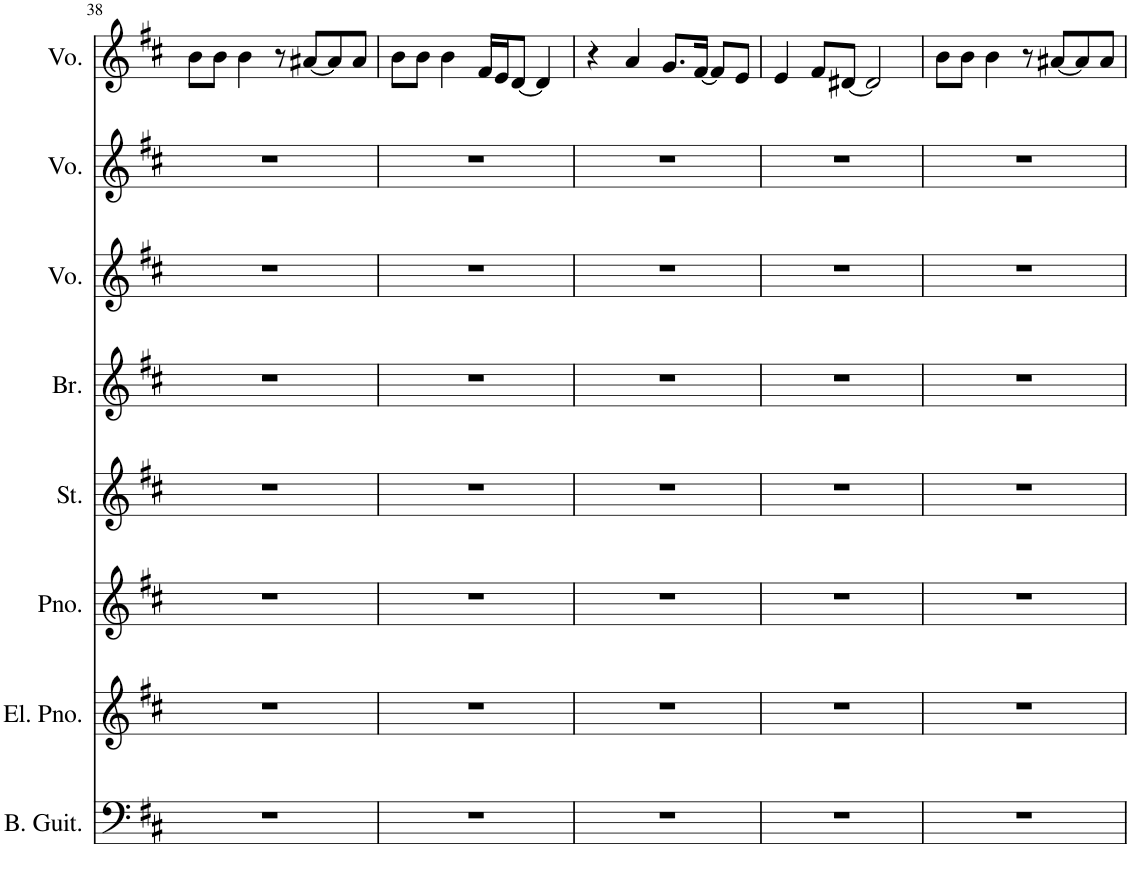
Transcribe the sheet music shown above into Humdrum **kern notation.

**kern	**kern	**kern	**kern	**kern	**kern	**kern	**kern
*part8	*part7	*part6	*part5	*part4	*part3	*part2	*part1
*staff8	*staff7	*staff6	*staff5	*staff4	*staff3	*staff2	*staff1
*I"ベース	*I"エレクトリックピアノ	*I"ピアノ	*I"ストリングス	*I"金管楽器	*I"ボーカル	*I"ボーカル	*I"ボーカル
!!LO:PB:g=z
*clefF4	*clefG2	*clefG2	*clefG2	*clefG2	*clefG2	*clefG2	*clefG2
*Trd7c12	*	*	*	*	*Trd5c9	*Trd5c9	*Trd5c9
*k[f#c#]	*k[f#c#]	*k[f#c#]	*k[f#c#]	*k[f#c#]	*k[f#c#]	*k[f#c#]	*k[f#c#]
*M4/4	*M4/4	*M4/4	*M4/4	*M4/4	*M4/4	*M4/4	*M4/4
=38	=38	=38	=38	=38	=38	=38	=38
1r	1r	1r	1r	1r	1r	1r	8b\L
.	.	.	.	.	.	.	8b\J
.	.	.	.	.	.	.	4b\
.	.	.	.	.	.	.	8r
.	.	.	.	.	.	.	[8a#X/L
.	.	.	.	.	.	.	8a#/]
.	.	.	.	.	.	.	8a#/J
=39	=39	=39	=39	=39	=39	=39	=39
1r	1r	1r	1r	1r	1r	1r	8b\L
.	.	.	.	.	.	.	8b\J
.	.	.	.	.	.	.	4b\
.	.	.	.	.	.	.	16f#/LL
.	.	.	.	.	.	.	16e/J
.	.	.	.	.	.	.	[8d/J
.	.	.	.	.	.	.	4d/]
=40	=40	=40	=40	=40	=40	=40	=40
1r	1r	1r	1r	1r	1r	1r	4r
.	.	.	.	.	.	.	4a/
.	.	.	.	.	.	.	8.g/L
.	.	.	.	.	.	.	[16f#/Jk
.	.	.	.	.	.	.	8f#/L]
.	.	.	.	.	.	.	8e/J
=41	=41	=41	=41	=41	=41	=41	=41
1r	1r	1r	1r	1r	1r	1r	4e/
.	.	.	.	.	.	.	8f#/L
.	.	.	.	.	.	.	[8d#X/J
.	.	.	.	.	.	.	2d#/]
=42	=42	=42	=42	=42	=42	=42	=42
1r	1r	1r	1r	1r	1r	1r	8b\L
.	.	.	.	.	.	.	8b\J
.	.	.	.	.	.	.	4b\
.	.	.	.	.	.	.	8r
.	.	.	.	.	.	.	[8a#X/L
.	.	.	.	.	.	.	8a#/]
.	.	.	.	.	.	.	8a#/J
=	=	=	=	=	=	=	=
*-	*-	*-	*-	*-	*-	*-	*-
